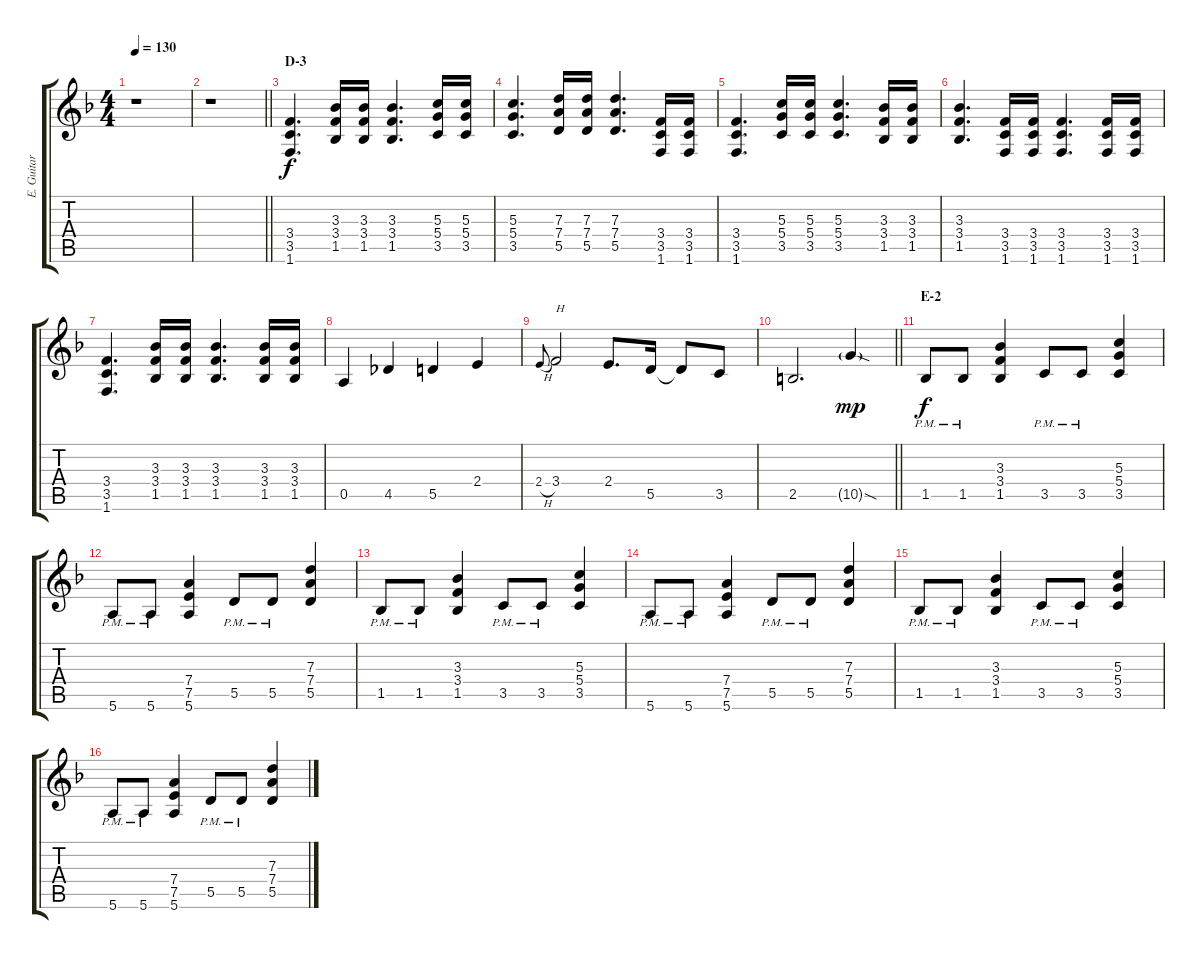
\track ("E. Guitar II" "E. Guitar ") {instrument overdrivenguitar}
\staff {score tabs}
\tuning (E4 B3 G3 D3 A2 E2) {hide}
\ts (4 4)
\tempo 130
\clef g2
\ks f
r.1{dy f} |
\barLineRight lightlight
r.1 |
\section ("" "D-3")
(3.4 3.5 1.6).4{d} (3.3 3.4 1.5).16 (3.3 3.4 1.5).16 (3.3 3.4 1.5).4{d} (5.3 5.4 3.5).16 (5.3 5.4 3.5).16 |
(5.3 5.4 3.5).4{d} (7.3 7.4 5.5).16 (7.3 7.4 5.5).16 (7.3 7.4 5.5).4{d} (3.4 3.5 1.6).16 (3.4 3.5 1.6).16 |
(3.4 3.5 1.6).4{d} (5.3 5.4 3.5).16 (5.3 5.4 3.5).16 (5.3 5.4 3.5).4{d} (3.3 3.4 1.5).16 (3.3 3.4 1.5).16 |
(3.3 3.4 1.5).4{d} (3.4 3.5 1.6).16 (3.4 3.5 1.6).16 (3.4 3.5 1.6).4{d} (3.4 3.5 1.6).16 (3.4 3.5 1.6).16 |
(3.4 3.5 1.6).4{d} (3.3 3.4 1.5).16 (3.3 3.4 1.5).16 (3.3 3.4 1.5).4{d} (3.3 3.4 1.5).16 (3.3 3.4 1.5).16 |
0.5.4 4.5.4 5.5.4 2.4.4 |
2.4{h}.8{gr onbeat} 3.4.2{txt "H"} 2.4.8{d} 5.5.16 5.5{t}.8 3.5.8 |
\barLineRight lightlight
2.5.2{d} 10.5{sod g}.4{dy mp} |
\section ("" "E-2")
1.5{pm}.8{dy f} 1.5{pm}.8 (3.3 3.4 1.5).4 3.5{pm}.8 3.5{pm}.8 (5.3 5.4 3.5).4 |
5.6{pm}.8 5.6{pm}.8 (7.4 7.5 5.6).4 5.5{pm}.8 5.5{pm}.8 (7.3 7.4 5.5).4 |
1.5{pm}.8 1.5{pm}.8 (3.3 3.4 1.5).4 3.5{pm}.8 3.5{pm}.8 (5.3 5.4 3.5).4 |
5.6{pm}.8 5.6{pm}.8 (7.4 7.5 5.6).4 5.5{pm}.8 5.5{pm}.8 (7.3 7.4 5.5).4 |
1.5{pm}.8 1.5{pm}.8 (3.3 3.4 1.5).4 3.5{pm}.8 3.5{pm}.8 (5.3 5.4 3.5).4 |
5.6{pm}.8 5.6{pm}.8 (7.4 7.5 5.6).4 5.5{pm}.8 5.5{pm}.8 (7.3 7.4 5.5).4
